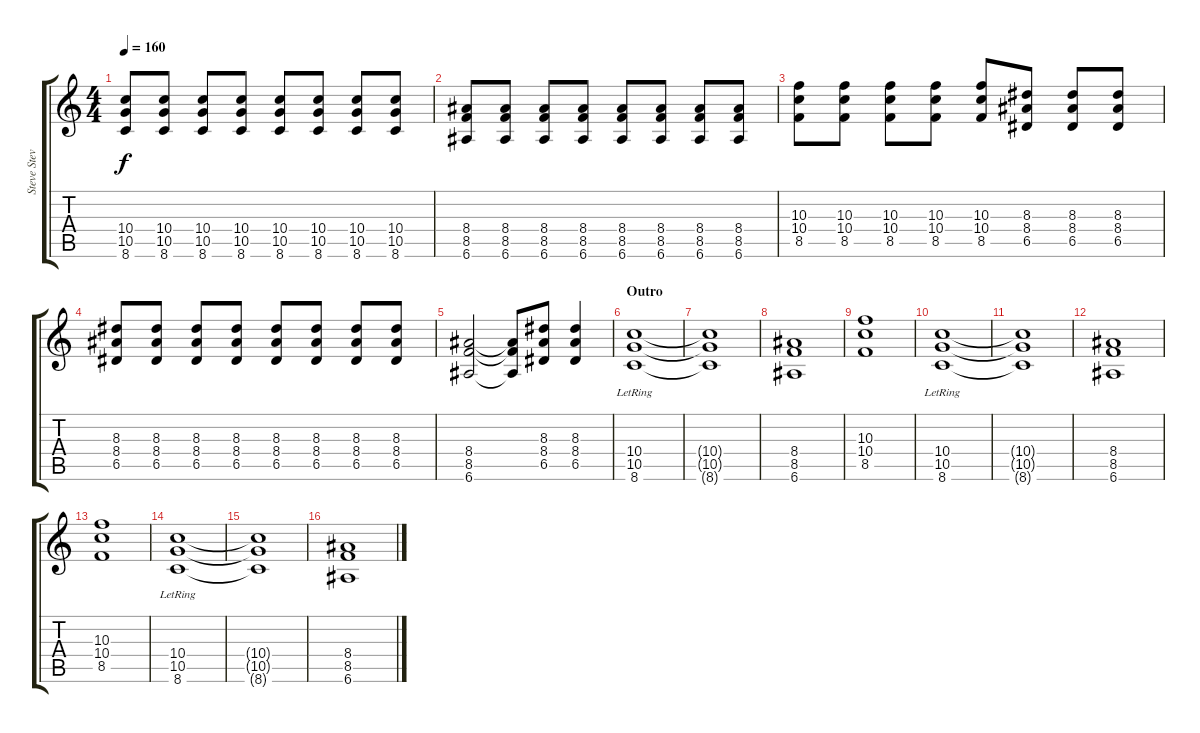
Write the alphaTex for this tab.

\track ("Steve Stevens" "Steve Stev") {instrument distortionguitar}
\staff {score tabs}
\tuning (E4 B3 G3 D3 A2 E2) {hide}
\ts (4 4)
\tempo 160
\clef g2
\ks c
(10.4 10.5 8.6).8{dy f} (10.4 10.5 8.6).8 (10.4 10.5 8.6).8 (10.4 10.5 8.6).8 (10.4 10.5 8.6).8 (10.4 10.5 8.6).8 (10.4 10.5 8.6).8 (10.4 10.5 8.6).8 |
(8.4 8.5 6.6).8 (8.4 8.5 6.6).8 (8.4 8.5 6.6).8 (8.4 8.5 6.6).8 (8.4 8.5 6.6).8 (8.4 8.5 6.6).8 (8.4 8.5 6.6).8 (8.4 8.5 6.6).8 |
(10.3 10.4 8.5).8 (10.3 10.4 8.5).8 (10.3 10.4 8.5).8 (10.3 10.4 8.5).8 (10.3 10.4 8.5).8 (8.3 8.4 6.5).8 (8.3 8.4 6.5).8 (8.3 8.4 6.5).8 |
(8.3 8.4 6.5).8 (8.3 8.4 6.5).8 (8.3 8.4 6.5).8 (8.3 8.4 6.5).8 (8.3 8.4 6.5).8 (8.3 8.4 6.5).8 (8.3 8.4 6.5).8 (8.3 8.4 6.5).8 |
(8.4 8.5 6.6).2 (8.4{t} 8.5{t} 6.6{t}).8 (8.3 8.4 6.5).8 (8.3 8.4 6.5).4 |
\section ("" "Outro")
(10.4{lr} 10.5{lr} 8.6{lr}).1 |
(10.4{t} 10.5{t} 8.6{t}).1 |
(8.4 8.5 6.6).1 |
(10.3 10.4 8.5).1 |
(10.4{lr} 10.5{lr} 8.6{lr}).1 |
(10.4{t} 10.5{t} 8.6{t}).1 |
(8.4 8.5 6.6).1 |
(10.3 10.4 8.5).1 |
(10.4{lr} 10.5{lr} 8.6{lr}).1 |
(10.4{t} 10.5{t} 8.6{t}).1 |
(8.4 8.5 6.6).1
